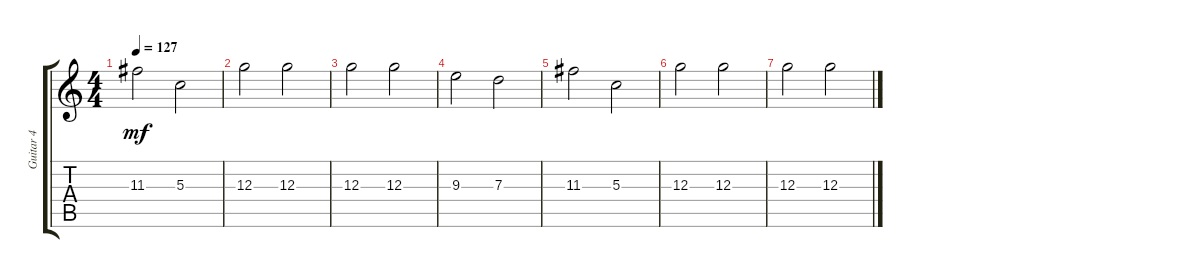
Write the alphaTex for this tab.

\track ("Guitar 4" "Guitar 4") {instrument electricguitarclean}
\staff {score tabs}
\tuning (E4 B3 G3 D3 A2 E2) {hide}
\ts (4 4)
\tempo 127
\clef g2
\ks c
11.3.2{dy mf} 5.3.2 |
12.3.2 12.3.2 |
12.3.2 12.3.2 |
9.3.2 7.3.2 |
11.3.2 5.3.2 |
12.3.2 12.3.2 |
12.3.2 12.3.2
